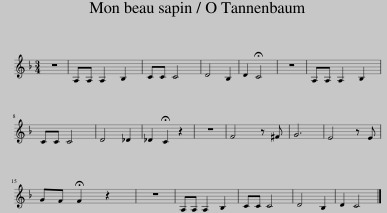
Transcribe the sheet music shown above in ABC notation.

X:1
L:1/8
M:3/4
I:linebreak $
K:none
V:1 treble transpose=-2
V:1
[K:F] z6 | A,A, A,2 B,2 | CC C4 | D4 B,2 | D2 !fermata!C4 | %5
 z6 | A,A, A,2 B,2 |$ CC C4 | D4 _D2 | _D2 !fermata!C2 z2 | %10
 z6 | F4 z ^F | G6 | E4 z E |$ GF !fermata!F2 z2 | %15
 z6 | A,A, A,2 B,2 | CC C4 | D4 B,2 | D2 C4 |] %20
